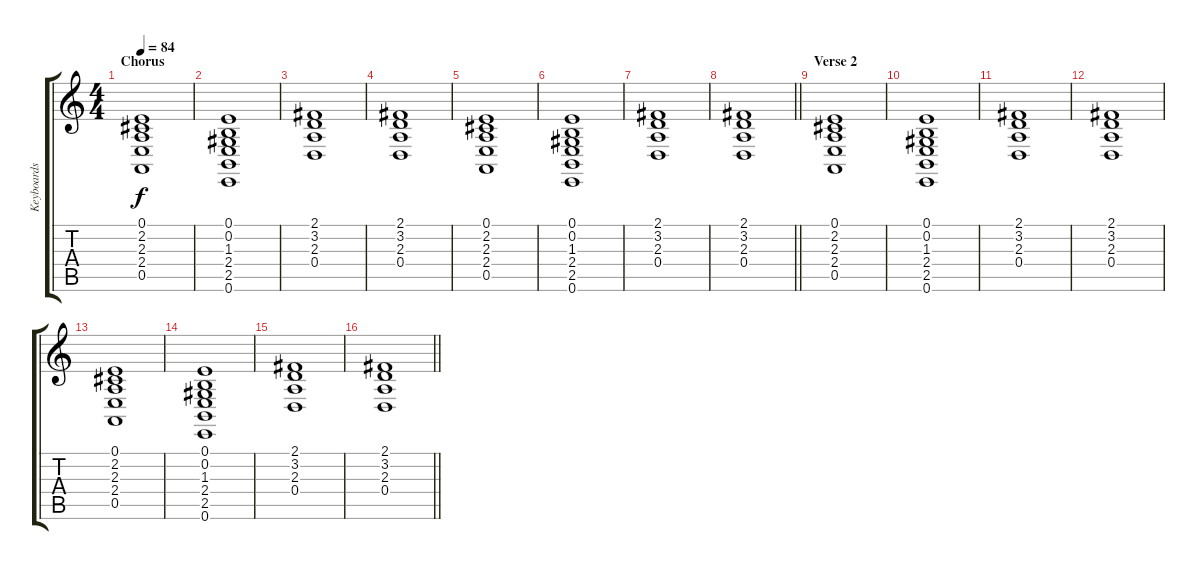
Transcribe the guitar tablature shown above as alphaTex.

\track ("Keyboards 1" "Keyboards ") {instrument stringensemble1}
\staff {score tabs}
\tuning (E4 B3 G3 D3 A2 E2) {hide}
\ts (4 4)
\section ("" "Chorus")
\tempo 84
\clef g2
\ks c
(0.1 2.2 2.3 2.4 0.5).1{dy f} |
(0.1 0.2 1.3 2.4 2.5 0.6).1 |
(2.1 3.2 2.3 0.4).1 |
(2.1 3.2 2.3 0.4).1 |
(0.1 2.2 2.3 2.4 0.5).1 |
(0.1 0.2 1.3 2.4 2.5 0.6).1 |
(2.1 3.2 2.3 0.4).1 |
\barLineRight lightlight
(2.1 3.2 2.3 0.4).1 |
\section ("" "Verse 2")
(0.1 2.2 2.3 2.4 0.5).1 |
(0.1 0.2 1.3 2.4 2.5 0.6).1 |
(2.1 3.2 2.3 0.4).1 |
(2.1 3.2 2.3 0.4).1 |
(0.1 2.2 2.3 2.4 0.5).1 |
(0.1 0.2 1.3 2.4 2.5 0.6).1 |
(2.1 3.2 2.3 0.4).1 |
\barLineRight lightlight
(2.1 3.2 2.3 0.4).1
